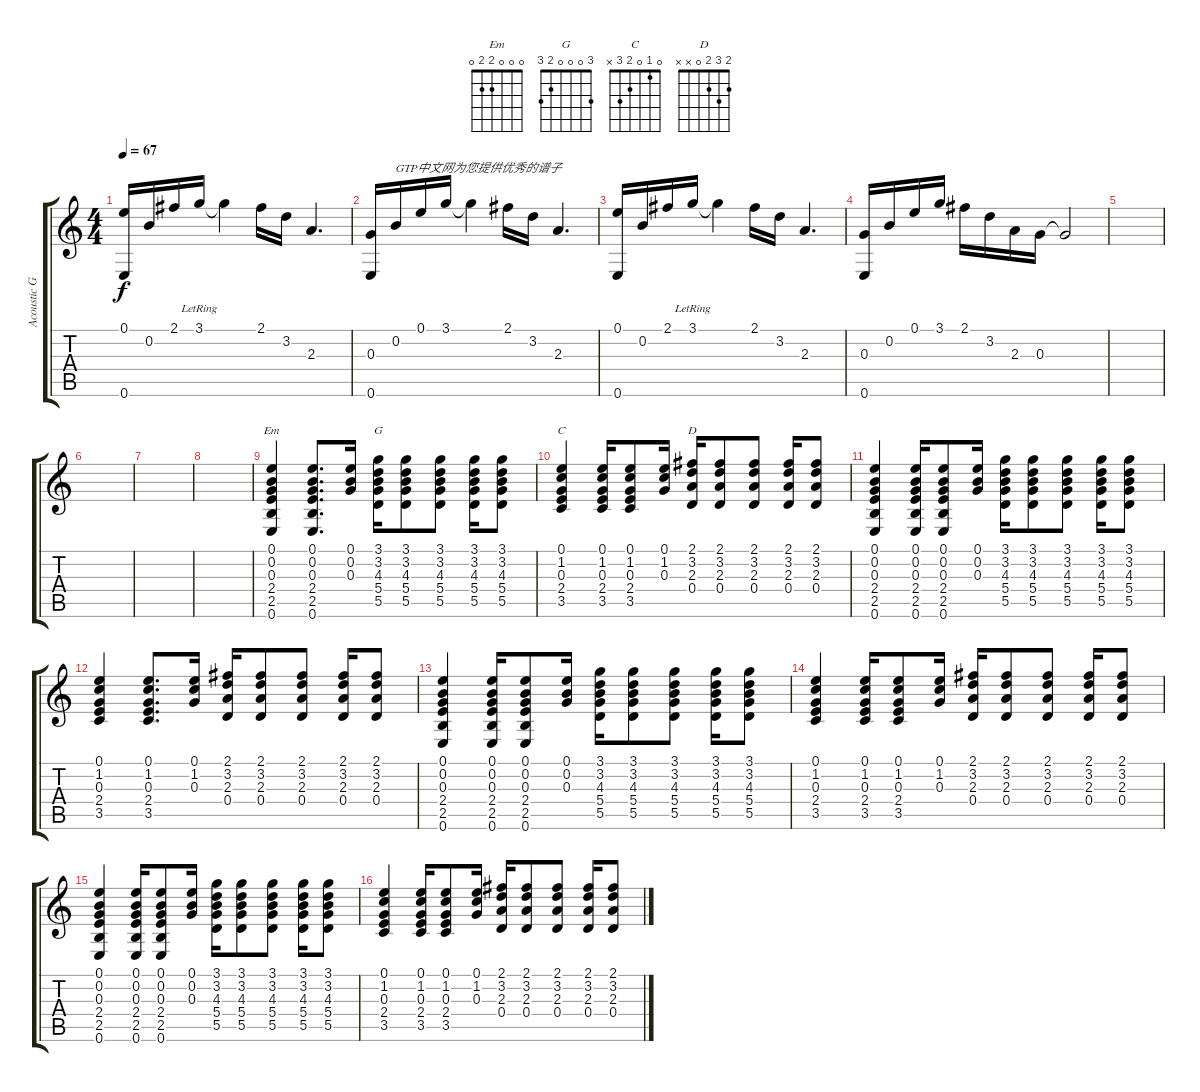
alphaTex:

\track ("Acoustic Guitar" "Acoustic G") {instrument acousticguitarsteel}
\staff {score tabs}
\tuning (E4 B3 G3 D3 A2 E2) {hide}
\chord ("Em" 0 0 0 2 2 0)
\chord ("G" 3 0 0 0 2 3)
\chord ("C" 0 1 0 2 3 x)
\chord ("D" 2 3 2 0 x x)
\ts (4 4)
\tempo 67
\clef g2
\ks c
(0.1 0.6).16{dy f instrument acousticguitarsteel} 0.2.16 2.1.16 3.1{lr}.16 3.1{t}.4 2.1.16 3.2.16 2.3.4{d} |
(0.3 0.6).16 0.2.16{txt "GTP中文网为您提供优秀的谱子"} 0.1.16 3.1.16 3.1{t}.4 2.1.16 3.2.16 2.3.4{d} |
(0.1 0.6).16 0.2.16 2.1.16 3.1{lr}.16 3.1{t}.4 2.1.16 3.2.16 2.3.4{d} |
(0.3 0.6).16 0.2.16 0.1.16 3.1.16 2.1.16 3.2.16 2.3.16 0.3.16 0.3{t}.2 |
|
|
|
|
(0.1 0.2 0.3 2.4 2.5 0.6).4{ch "Em" volume 9 instrument acousticguitarsteel} (0.1 0.2 0.3 2.4 2.5 0.6).8{d} (0.1 0.2 0.3).16 (3.1 3.2 4.3 5.4 5.5).16{ch "G"} (3.1 3.2 4.3 5.4 5.5).8 (3.1 3.2 4.3 5.4 5.5).8 (3.1 3.2 4.3 5.4 5.5).16 (3.1 3.2 4.3 5.4 5.5).8 |
(0.1 1.2 0.3 2.4 3.5).4{ch "C"} (0.1 1.2 0.3 2.4 3.5).16 (0.1 1.2 0.3 2.4 3.5).8 (0.1 1.2 0.3).16 (2.1 3.2 2.3 0.4).16{ch "D"} (2.1 3.2 2.3 0.4).8 (2.1 3.2 2.3 0.4).8 (2.1 3.2 2.3 0.4).16 (2.1 3.2 2.3 0.4).8 |
(0.1 0.2 0.3 2.4 2.5 0.6).4 (0.1 0.2 0.3 2.4 2.5 0.6).16 (0.1 0.2 0.3 2.4 2.5 0.6).8 (0.1 0.2 0.3).16 (3.1 3.2 4.3 5.4 5.5).16 (3.1 3.2 4.3 5.4 5.5).8 (3.1 3.2 4.3 5.4 5.5).8 (3.1 3.2 4.3 5.4 5.5).16 (3.1 3.2 4.3 5.4 5.5).8 |
(0.1 1.2 0.3 2.4 3.5).4 (0.1 1.2 0.3 2.4 3.5).8{d} (0.1 1.2 0.3).16 (2.1 3.2 2.3 0.4).16 (2.1 3.2 2.3 0.4).8 (2.1 3.2 2.3 0.4).8 (2.1 3.2 2.3 0.4).16 (2.1 3.2 2.3 0.4).8 |
(0.1 0.2 0.3 2.4 2.5 0.6).4 (0.1 0.2 0.3 2.4 2.5 0.6).16 (0.1 0.2 0.3 2.4 2.5 0.6).8 (0.1 0.2 0.3).16 (3.1 3.2 4.3 5.4 5.5).16 (3.1 3.2 4.3 5.4 5.5).8 (3.1 3.2 4.3 5.4 5.5).8 (3.1 3.2 4.3 5.4 5.5).16 (3.1 3.2 4.3 5.4 5.5).8 |
(0.1 1.2 0.3 2.4 3.5).4 (0.1 1.2 0.3 2.4 3.5).16 (0.1 1.2 0.3 2.4 3.5).8 (0.1 1.2 0.3).16 (2.1 3.2 2.3 0.4).16 (2.1 3.2 2.3 0.4).8 (2.1 3.2 2.3 0.4).8 (2.1 3.2 2.3 0.4).16 (2.1 3.2 2.3 0.4).8 |
(0.1 0.2 0.3 2.4 2.5 0.6).4 (0.1 0.2 0.3 2.4 2.5 0.6).16 (0.1 0.2 0.3 2.4 2.5 0.6).8 (0.1 0.2 0.3).16 (3.1 3.2 4.3 5.4 5.5).16 (3.1 3.2 4.3 5.4 5.5).8 (3.1 3.2 4.3 5.4 5.5).8 (3.1 3.2 4.3 5.4 5.5).16 (3.1 3.2 4.3 5.4 5.5).8 |
(0.1 1.2 0.3 2.4 3.5).4 (0.1 1.2 0.3 2.4 3.5).16 (0.1 1.2 0.3 2.4 3.5).8 (0.1 1.2 0.3).16 (2.1 3.2 2.3 0.4).16 (2.1 3.2 2.3 0.4).8 (2.1 3.2 2.3 0.4).8 (2.1 3.2 2.3 0.4).16 (2.1 3.2 2.3 0.4).8
